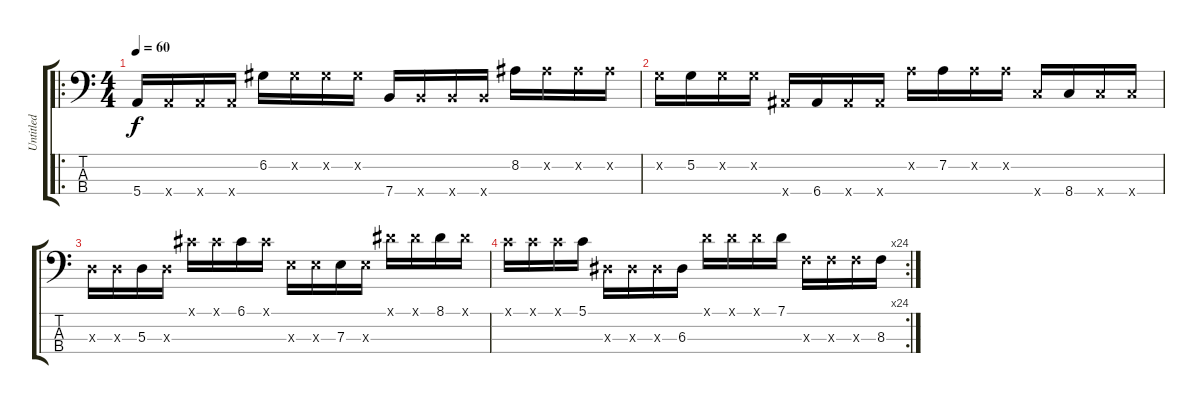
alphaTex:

\track ("Untitled" "Untitled") {instrument electricbassfinger}
\staff {score tabs}
\tuning (G2 D2 A1 E1) {hide}
\ro
\ts (4 4)
\tempo 60
\clef f4
\ks c
5.4.16{dy f instrument electricbassfinger} 5.4{x}.16 5.4{x}.16 5.4{x}.16 6.2.16 6.2{x}.16 6.2{x}.16 6.2{x}.16 7.4.16 7.4{x}.16 7.4{x}.16 7.4{x}.16 8.2.16 8.2{x}.16 8.2{x}.16 8.2{x}.16 |
5.2{x}.16 5.2.16 5.2{x}.16 5.2{x}.16 6.4{x}.16 6.4.16 6.4{x}.16 6.4{x}.16 7.2{x}.16 7.2.16 7.2{x}.16 7.2{x}.16 8.4{x}.16 8.4.16 8.4{x}.16 8.4{x}.16 |
5.3{x}.16 5.3{x}.16 5.3.16 5.3{x}.16 6.1{x}.16 6.1{x}.16 6.1.16 6.1{x}.16 7.3{x}.16 7.3{x}.16 7.3.16 7.3{x}.16 8.1{x}.16 8.1{x}.16 8.1.16 8.1{x}.16 |
\rc 24
5.1{x}.16 5.1{x}.16 5.1{x}.16 5.1.16 6.3{x}.16 6.3{x}.16 6.3{x}.16 6.3.16 7.1{x}.16 7.1{x}.16 7.1{x}.16 7.1.16 8.3{x}.16 8.3{x}.16 8.3{x}.16 8.3.16
